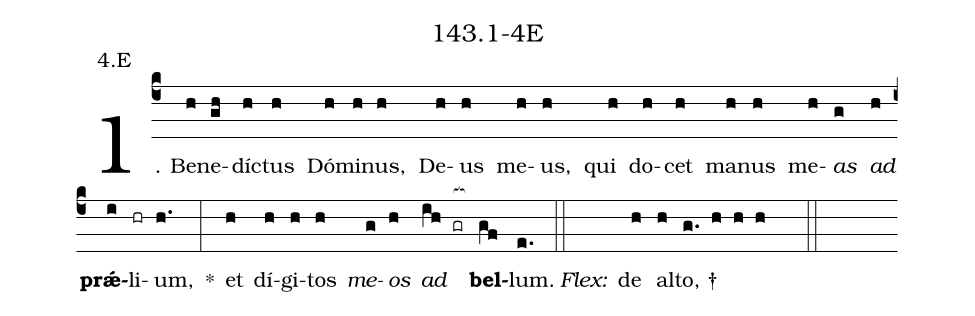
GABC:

name: 143.1-4E;
annotation: 4.E;
%%
(c4)1. Be(h)ne(gh)díc(h)tus(h) Dó(h)mi(h)nus,(h) De(h)us(h) me(h)us,(h) qui(h) do(h)cet(h) ma(h)nus(h) me(h)<i>as</i>(g) <i>ad</i>(h) <b>prǽ</b>(i)li(hr)um,(h.) *(:) et(h) dí(h)gi(h)tos(h) <i>me</i>(g)<i>os</i>(h) <i>ad</i>(ih gr[ocb:1{]) <b>bel</b>(gf[ocb:0}])lum.(e.) (::)
<i>Flex:</i>()  de(h) al(h)to, †(g. h h h  ::)
